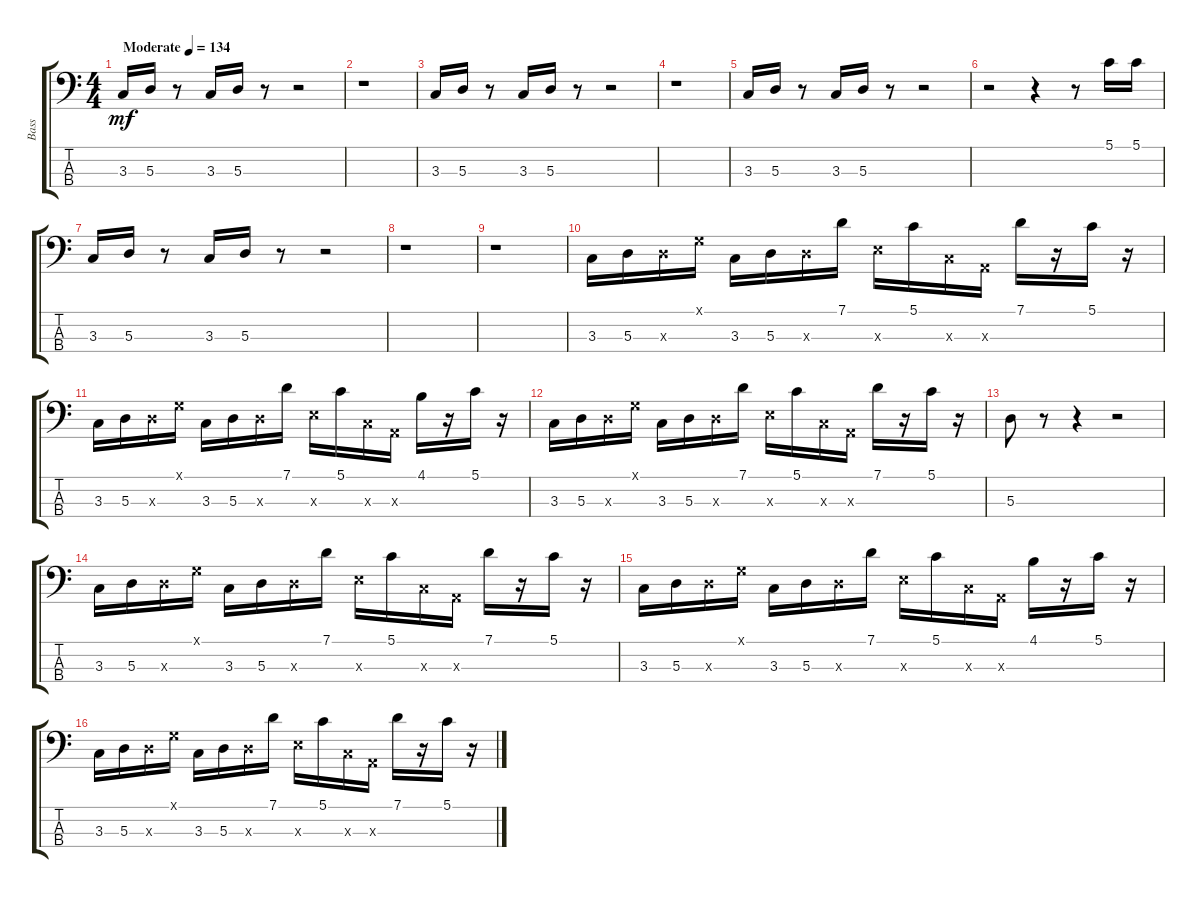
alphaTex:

\track ("Bass" "Bass") {instrument slapbass1}
\staff {score tabs}
\tuning (G2 D2 A1 E1) {hide}
\ts (4 4)
\tempo (134 "Moderate")
\clef f4
\ks c
3.3.16{dy mf instrument slapbass1} 5.3.16 r.8 3.3.16 5.3.16 r.8 r.2 |
r.1 |
3.3.16 5.3.16 r.8 3.3.16 5.3.16 r.8 r.2 |
r.1 |
3.3.16 5.3.16 r.8 3.3.16 5.3.16 r.8 r.2 |
r.2 r.4 r.8 5.1.16 5.1.16 |
3.3.16 5.3.16 r.8 3.3.16 5.3.16 r.8 r.2 |
r.1 |
r.1 |
3.3.16 5.3.16 5.3{x}.16 0.1{x}.16 3.3.16 5.3.16 5.3{x}.16 7.1.16 7.3{x}.16 5.1.16 3.3{x}.16 0.3{x}.16 7.1.16 r.16 5.1.16 r.16 |
3.3.16 5.3.16 5.3{x}.16 0.1{x}.16 3.3.16 5.3.16 5.3{x}.16 7.1.16 7.3{x}.16 5.1.16 3.3{x}.16 0.3{x}.16 4.1.16 r.16 5.1.16 r.16 |
3.3.16 5.3.16 5.3{x}.16 0.1{x}.16 3.3.16 5.3.16 5.3{x}.16 7.1.16 7.3{x}.16 5.1.16 3.3{x}.16 0.3{x}.16 7.1.16 r.16 5.1.16 r.16 |
5.3.8 r.8 r.4 r.2 |
3.3.16 5.3.16 5.3{x}.16 0.1{x}.16 3.3.16 5.3.16 5.3{x}.16 7.1.16 7.3{x}.16 5.1.16 3.3{x}.16 0.3{x}.16 7.1.16 r.16 5.1.16 r.16 |
3.3.16 5.3.16 5.3{x}.16 0.1{x}.16 3.3.16 5.3.16 5.3{x}.16 7.1.16 7.3{x}.16 5.1.16 3.3{x}.16 0.3{x}.16 4.1.16 r.16 5.1.16 r.16 |
3.3.16 5.3.16 5.3{x}.16 0.1{x}.16 3.3.16 5.3.16 5.3{x}.16 7.1.16 7.3{x}.16 5.1.16 3.3{x}.16 0.3{x}.16 7.1.16 r.16 5.1.16 r.16
